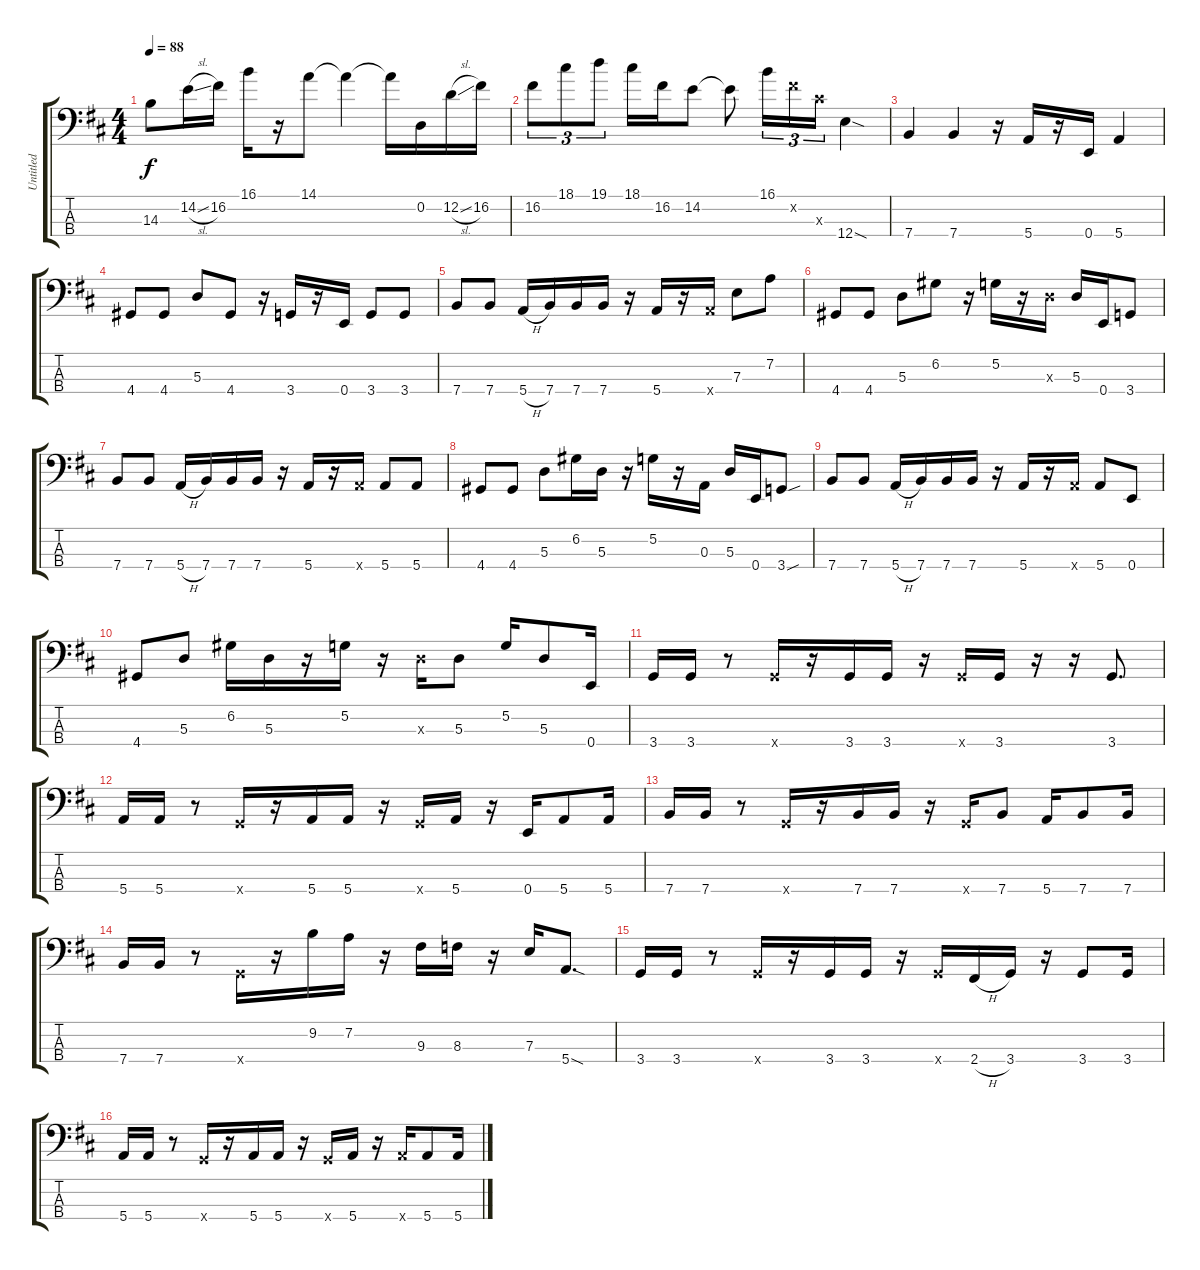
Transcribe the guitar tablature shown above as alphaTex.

\track ("Untitled" "Untitled") {instrument electricbassfinger}
\staff {score tabs}
\tuning (G2 D2 A1 E1) {hide}
\ts (4 4)
\tempo 88
\clef f4
\ks d
14.3.8{dy f} 14.2{sl}.16 16.2.16 16.1.16 r.16 14.1.8 14.1{t}.4 14.1{t}.16 0.2.16 12.2{sl}.16 16.2.16 |
16.2.8{tu (3 2)} 18.1.8{tu (3 2)} 19.1.8{tu (3 2)} 18.1.16 16.2.16 14.2.8 14.2{t}.8 16.1.16{tu (3 2)} 16.2{x}.16{tu (3 2)} 16.3{x}.16{tu (3 2)} 12.4{sod}.4 |
7.4.4 7.4.4 r.16 5.4.16 r.16 0.4.16 5.4.4 |
4.4.8 4.4.8 5.3.8 4.4.8 r.16 3.4.16 r.16 0.4.16 3.4.8 3.4.8 |
7.4.8 7.4.8 5.4{h}.16 7.4.16 7.4.16 7.4.16 r.16 5.4.16 r.16 5.4{x}.16 7.3.8 7.2.8 |
4.4.8 4.4.8 5.3.8 6.2.8 r.16 5.2.16 r.16 5.3{x}.16 5.3.16 0.4.16 3.4.8 |
7.4.8 7.4.8 5.4{h}.16 7.4.16 7.4.16 7.4.16 r.16 5.4.16 r.16 5.4{x}.16 5.4.8 5.4.8 |
4.4.8 4.4.8 5.3.8 6.2.16 5.3.16 r.16 5.2.16 r.16 0.3.16 5.3.16 0.4.16 3.4{sou}.8 |
7.4.8 7.4.8 5.4{h}.16 7.4.16 7.4.16 7.4.16 r.16 5.4.16 r.16 5.4{x}.16 5.4.8 0.4.8 |
4.4.8 5.3.8 6.2.16 5.3.16 r.16 5.2.16 r.16 5.3{x}.16 5.3.8 5.2.16 5.3.8 0.4.16 |
3.4.16 3.4.16 r.8 3.4{x}.16 r.16 3.4.16 3.4.16 r.16 3.4{x}.16 3.4.16 r.16 r.16 3.4.8{d} |
5.4.16 5.4.16 r.8 3.4{x}.16 r.16 5.4.16 5.4.16 r.16 3.4{x}.16 5.4.16 r.16 0.4.16 5.4.8 5.4.16 |
7.4.16 7.4.16 r.8 3.4{x}.16 r.16 7.4.16 7.4.16 r.16 3.4{x}.16 7.4.8 5.4.16 7.4.8 7.4.16 |
7.4.16 7.4.16 r.8 3.4{x}.16 r.16 9.2.16 7.2.16 r.16 9.3.16 8.3.16 r.16 7.3.16 5.4{sod}.8{d} |
3.4.16 3.4.16 r.8 3.4{x}.16 r.16 3.4.16 3.4.16 r.16 3.4{x}.16 2.4{h}.16 3.4.16 r.16 3.4.8 3.4.16 |
5.4.16 5.4.16 r.8 3.4{x}.16 r.16 5.4.16 5.4.16 r.16 3.4{x}.16 5.4.16 r.16 5.4{x}.16 5.4.8 5.4.16
